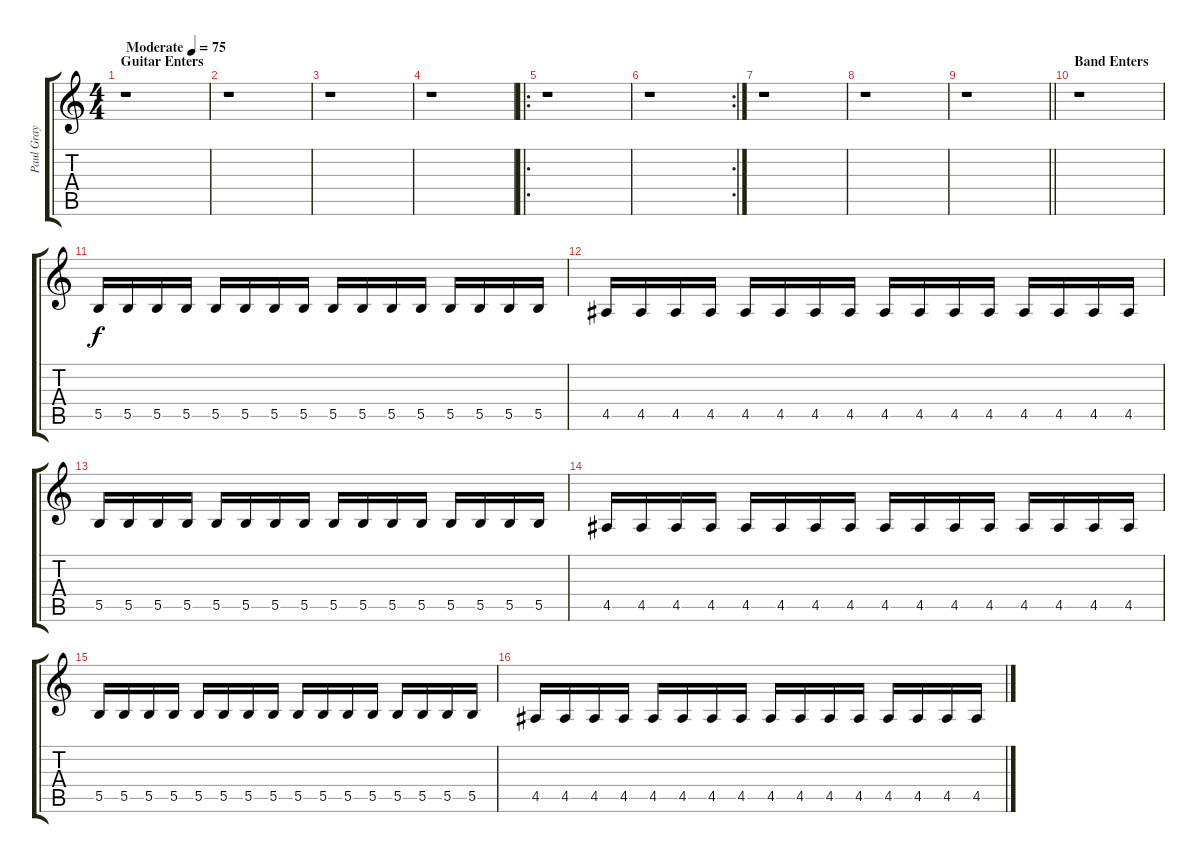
\track ("Paul Gray" "Paul Gray") {instrument electricbasspick}
\staff {score tabs}
\tuning (Db4 Ab3 E3 B2 Gb2 B1) {hide}
\ts (4 4)
\section ("" "Guitar Enters")
\tempo (75 "Moderate")
\clef g2
\ks c
r.1{dy f instrument electricbasspick} |
r.1 |
r.1 |
r.1 |
\ro
r.1 |
\rc 2
r.1 |
r.1 |
r.1 |
\barLineRight lightlight
r.1 |
\section ("" "Band Enters")
r.1 |
5.5.16 5.5.16 5.5.16 5.5.16 5.5.16 5.5.16 5.5.16 5.5.16 5.5.16 5.5.16 5.5.16 5.5.16 5.5.16 5.5.16 5.5.16 5.5.16 |
4.5.16 4.5.16 4.5.16 4.5.16 4.5.16 4.5.16 4.5.16 4.5.16 4.5.16 4.5.16 4.5.16 4.5.16 4.5.16 4.5.16 4.5.16 4.5.16 |
5.5.16 5.5.16 5.5.16 5.5.16 5.5.16 5.5.16 5.5.16 5.5.16 5.5.16 5.5.16 5.5.16 5.5.16 5.5.16 5.5.16 5.5.16 5.5.16 |
4.5.16 4.5.16 4.5.16 4.5.16 4.5.16 4.5.16 4.5.16 4.5.16 4.5.16 4.5.16 4.5.16 4.5.16 4.5.16 4.5.16 4.5.16 4.5.16 |
5.5.16 5.5.16 5.5.16 5.5.16 5.5.16 5.5.16 5.5.16 5.5.16 5.5.16 5.5.16 5.5.16 5.5.16 5.5.16 5.5.16 5.5.16 5.5.16 |
4.5.16 4.5.16 4.5.16 4.5.16 4.5.16 4.5.16 4.5.16 4.5.16 4.5.16 4.5.16 4.5.16 4.5.16 4.5.16 4.5.16 4.5.16 4.5.16
